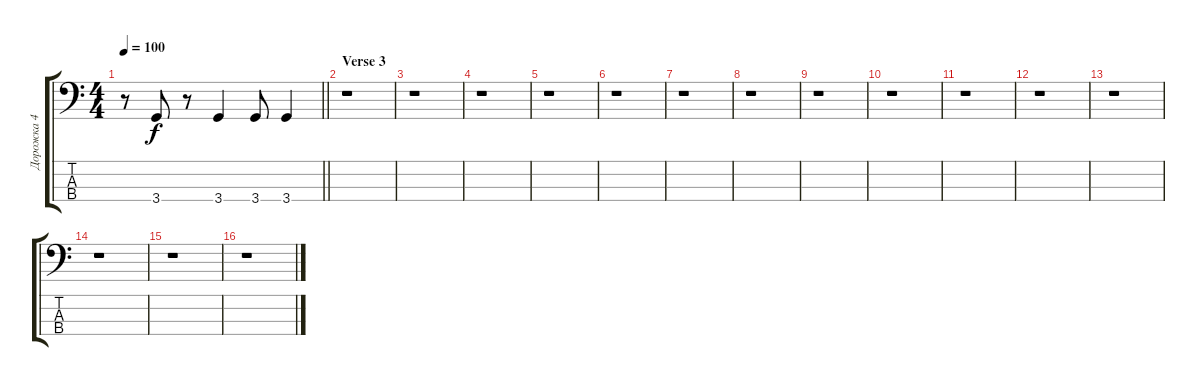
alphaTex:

\track ("Дорожка 4" "Дорожка 4") {instrument electricbassfinger}
\staff {score tabs}
\tuning (G2 D2 A1 E1) {hide}
\ts (4 4)
\tempo 100
\clef f4
\barLineRight lightlight
\ks c
r.8{dy f} 3.4.8 r.8 3.4.4 3.4.8 3.4.4 |
\section ("" "Verse 3")
r.1 |
r.1 |
r.1 |
r.1 |
r.1 |
r.1 |
r.1 |
r.1 |
r.1 |
r.1 |
r.1 |
r.1 |
r.1 |
r.1 |
r.1
